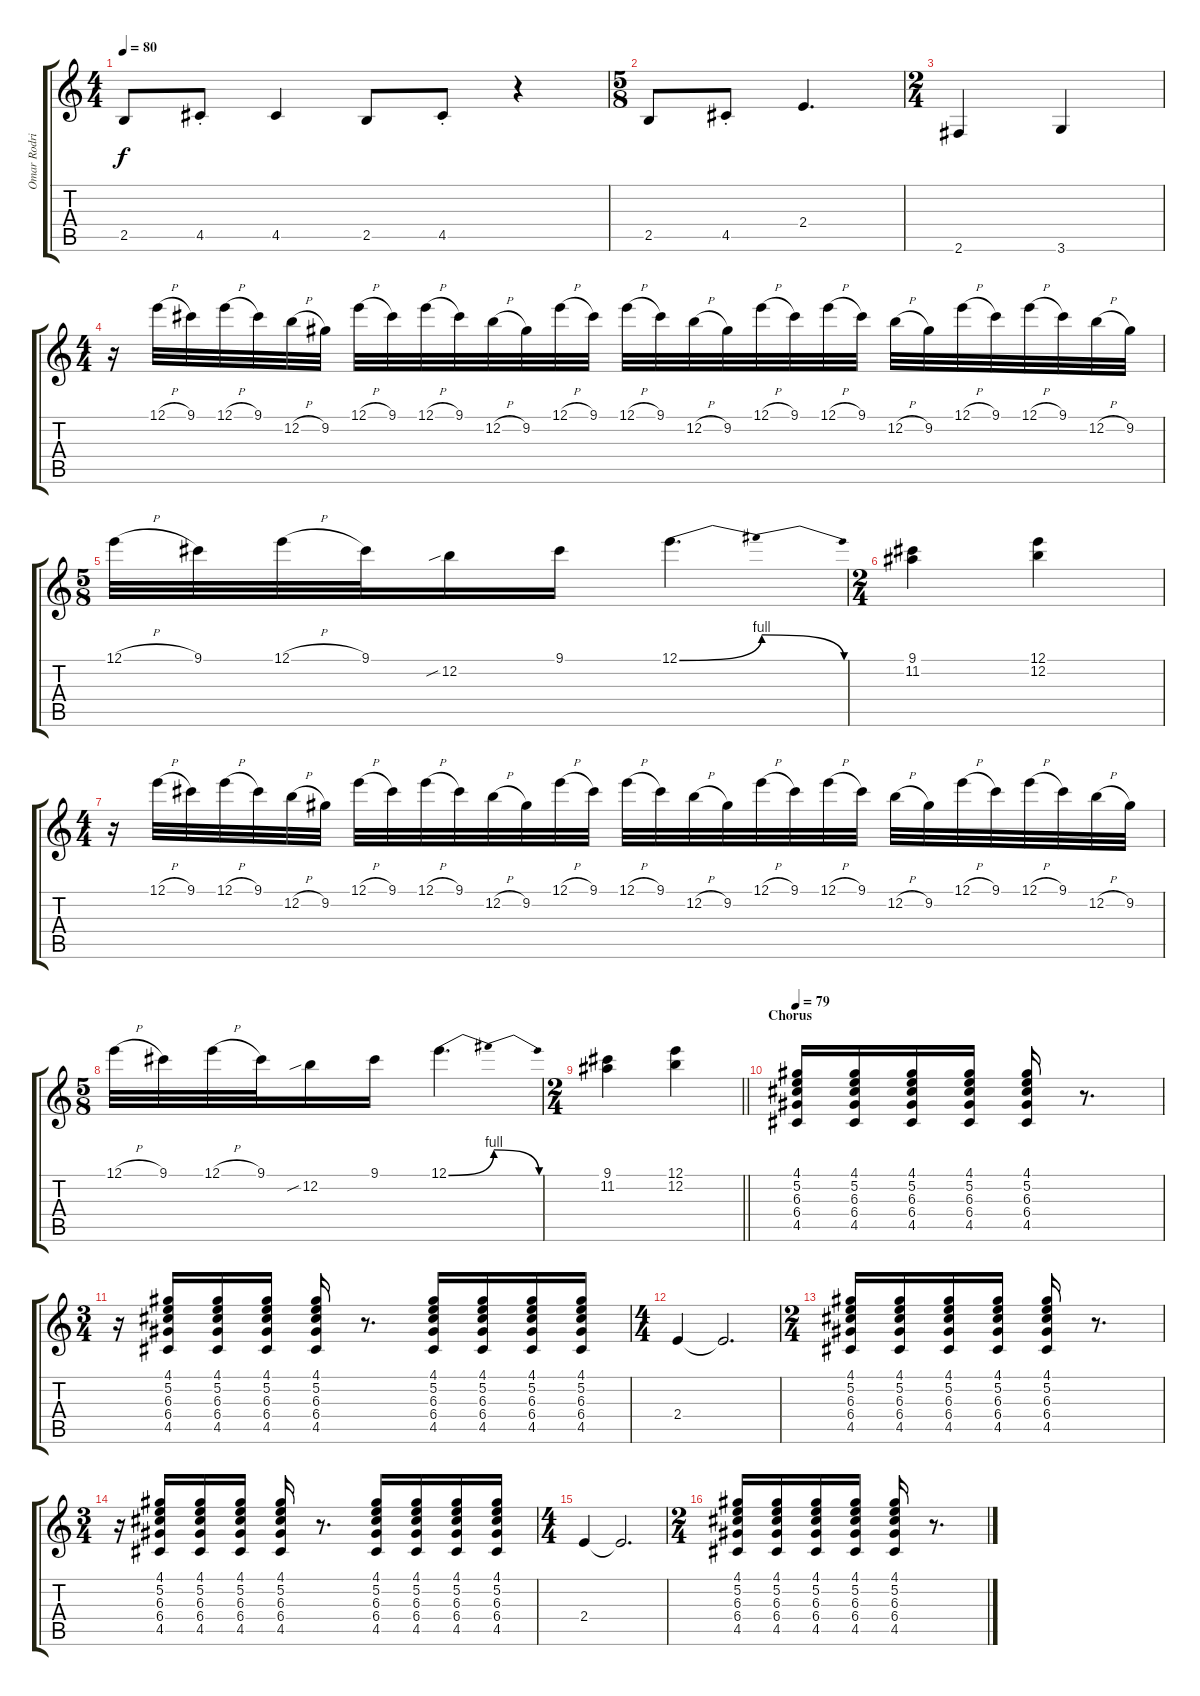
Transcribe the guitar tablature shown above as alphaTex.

\track ("Omar Rodriguez-Lopez" "Omar Rodri") {instrument distortionguitar}
\staff {score tabs}
\tuning (E4 B3 G3 D3 A2 E2) {hide}
\ts (4 4)
\tempo 80
\clef g2
\ks c
2.5.8{dy f} 4.5{st}.8 4.5.4 2.5.8 4.5{st}.8 r.4 |
\ts (5 8)
2.5.8 4.5{st}.8 2.4.4{d} |
\ts (2 4)
2.6.4 3.6.4 |
\ts (4 4)
r.16{volume 8} 12.1{h}.32 9.1.32 12.1{h}.32 9.1.32 12.2{h}.32 9.2.32 12.1{h}.32 9.1.32 12.1{h}.32 9.1.32 12.2{h}.32 9.2.32 12.1{h}.32 9.1.32 12.1{h}.32 9.1.32 12.2{h}.32 9.2.32 12.1{h}.32 9.1.32 12.1{h}.32 9.1.32 12.2{h}.32 9.2.32 12.1{h}.32 9.1.32 12.1{h}.32 9.1.32 12.2{h}.32 9.2.32 |
\ts (5 8)
12.1{h}.32 9.1.32 12.1{h}.32 9.1.32 12.2{sib}.16 9.1.16 12.1{be (bendrelease 0 0 10 4 45 4 60 0)}.4{d} |
\ts (2 4)
(9.1 11.2).4 (12.1 12.2).4 |
\ts (4 4)
r.16 12.1{h}.32 9.1.32 12.1{h}.32 9.1.32 12.2{h}.32 9.2.32 12.1{h}.32 9.1.32 12.1{h}.32 9.1.32 12.2{h}.32 9.2.32 12.1{h}.32 9.1.32 12.1{h}.32 9.1.32 12.2{h}.32 9.2.32 12.1{h}.32 9.1.32 12.1{h}.32 9.1.32 12.2{h}.32 9.2.32 12.1{h}.32 9.1.32 12.1{h}.32 9.1.32 12.2{h}.32 9.2.32 |
\ts (5 8)
12.1{h}.32 9.1.32 12.1{h}.32 9.1.32 12.2{sib}.16 9.1.16 12.1{be (bendrelease 0 0 10 4 45 4 60 0)}.4{d} |
\ts (2 4)
\barLineRight lightlight
(9.1 11.2).4 (12.1 12.2).4 |
\section ("" "Chorus")
\tempo 79
(4.1 5.2 6.3 6.4 4.5).16 (4.1 5.2 6.3 6.4 4.5).16 (4.1 5.2 6.3 6.4 4.5).16 (4.1 5.2 6.3 6.4 4.5).16 (4.1 5.2 6.3 6.4 4.5).16 r.8{d} |
\ts (3 4)
r.16 (4.1 5.2 6.3 6.4 4.5).16 (4.1 5.2 6.3 6.4 4.5).16 (4.1 5.2 6.3 6.4 4.5).16 (4.1 5.2 6.3 6.4 4.5).16 r.8{d} (4.1 5.2 6.3 6.4 4.5).16 (4.1 5.2 6.3 6.4 4.5).16 (4.1 5.2 6.3 6.4 4.5).16 (4.1 5.2 6.3 6.4 4.5).16 |
\ts (4 4)
2.4.4{volume 13} 2.4{t}.2{d volume 0} |
\ts (2 4)
(4.1 5.2 6.3 6.4 4.5).16{volume 8} (4.1 5.2 6.3 6.4 4.5).16 (4.1 5.2 6.3 6.4 4.5).16 (4.1 5.2 6.3 6.4 4.5).16 (4.1 5.2 6.3 6.4 4.5).16 r.8{d} |
\ts (3 4)
r.16 (4.1 5.2 6.3 6.4 4.5).16 (4.1 5.2 6.3 6.4 4.5).16 (4.1 5.2 6.3 6.4 4.5).16 (4.1 5.2 6.3 6.4 4.5).16 r.8{d} (4.1 5.2 6.3 6.4 4.5).16 (4.1 5.2 6.3 6.4 4.5).16 (4.1 5.2 6.3 6.4 4.5).16 (4.1 5.2 6.3 6.4 4.5).16 |
\ts (4 4)
2.4.4{volume 13} 2.4{t}.2{d volume 0} |
\ts (2 4)
(4.1 5.2 6.3 6.4 4.5).16{volume 8} (4.1 5.2 6.3 6.4 4.5).16 (4.1 5.2 6.3 6.4 4.5).16 (4.1 5.2 6.3 6.4 4.5).16 (4.1 5.2 6.3 6.4 4.5).16 r.8{d}
